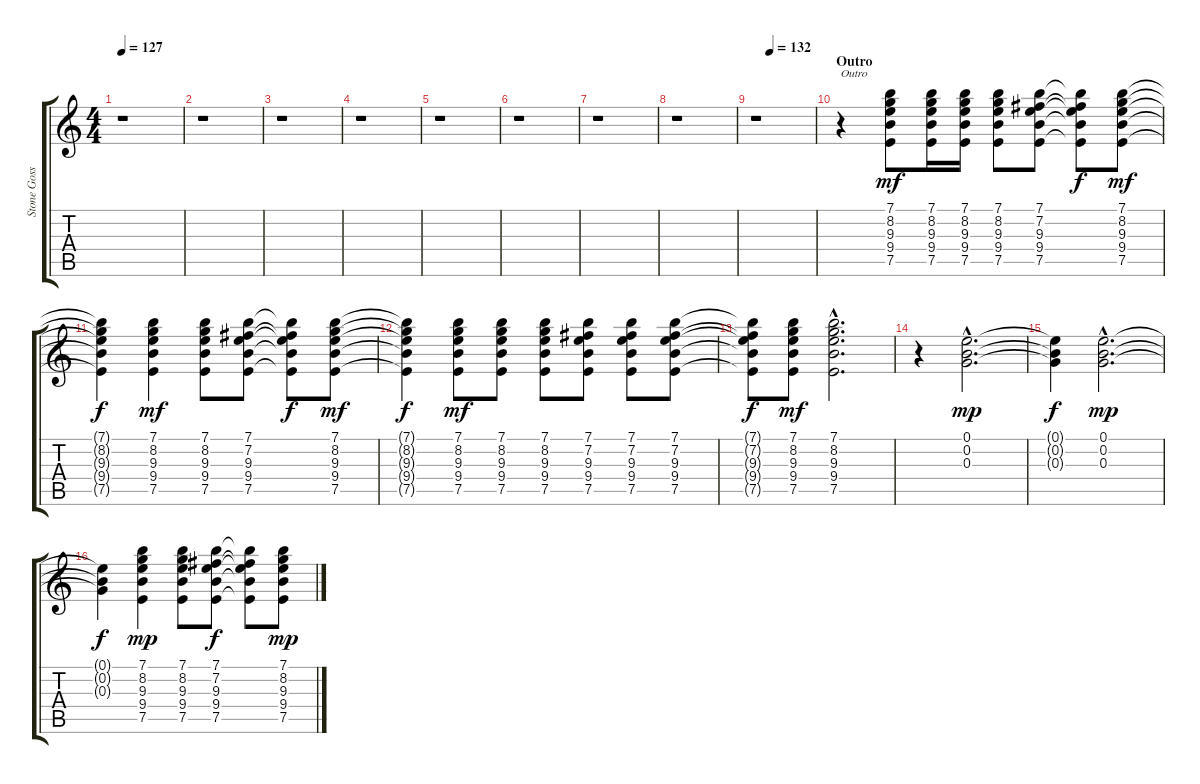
\track ("Stone Gossard" "Stone Goss") {instrument distortionguitar}
\staff {score tabs}
\tuning (E4 B3 G3 D3 A2 E2) {hide}
\ts (4 4)
\tempo 127
\clef g2
\ks c
r.1{dy f} |
r.1 |
r.1 |
r.1 |
r.1 |
r.1 |
r.1 |
r.1 |
\tempo (132 0.25)
r.1 |
\section ("" "Outro")
r.4{txt "Outro"} (7.1 8.2 9.3 9.4 7.5).8{dy mf} (7.1 8.2 9.3 9.4 7.5).16 (7.1 8.2 9.3 9.4 7.5).16 (7.1 8.2 9.3 9.4 7.5).8 (7.1 7.2 9.3 9.4 7.5).8 (7.1{t} 7.2{t} 9.3{t} 9.4{t} 7.5{t}).8{dy f} (7.1 8.2 9.3 9.4 7.5).8{dy mf} |
(7.1{t} 8.2{t} 9.3{t} 9.4{t} 7.5{t}).4{dy f} (7.1 8.2 9.3 9.4 7.5).4{dy mf} (7.1 8.2 9.3 9.4 7.5).8 (7.1 7.2 9.3 9.4 7.5).8 (7.1{t} 7.2{t} 9.3{t} 9.4{t} 7.5{t}).8{dy f} (7.1 8.2 9.3 9.4 7.5).8{dy mf} |
(7.1{t} 8.2{t} 9.3{t} 9.4{t} 7.5{t}).4{dy f} (7.1 8.2 9.3 9.4 7.5).8{dy mf} (7.1 8.2 9.3 9.4 7.5).8 (7.1 8.2 9.3 9.4 7.5).8 (7.1 7.2 9.3 9.4 7.5).8 (7.1 7.2 9.3 9.4 7.5).8 (7.1 7.2 9.3 9.4 7.5).8 |
(7.1{t} 7.2{t} 9.3{t} 9.4{t} 7.5{t}).8{dy f} (7.1 8.2 9.3 9.4 7.5).8{dy mf} (7.1{hac} 8.2{hac} 9.3{hac} 9.4{hac} 7.5{hac}).2{d} |
r.4 (0.1{hac} 0.2{hac} 0.3{hac}).2{d dy mp} |
(0.1{t} 0.2{t} 0.3{t}).4{dy f} (0.1{hac} 0.2{hac} 0.3{hac}).2{d dy mp} |
(0.1{t} 0.2{t} 0.3{t}).4{dy f} (7.1 8.2 9.3 9.4 7.5).4{dy mp} (7.1 8.2 9.3 9.4 7.5).8 (7.1 7.2 9.3 9.4 7.5).8{dy f} (7.1{t} 7.2{t} 9.3{t} 9.4{t} 7.5{t}).8 (7.1 8.2 9.3 9.4 7.5).8{dy mp}
